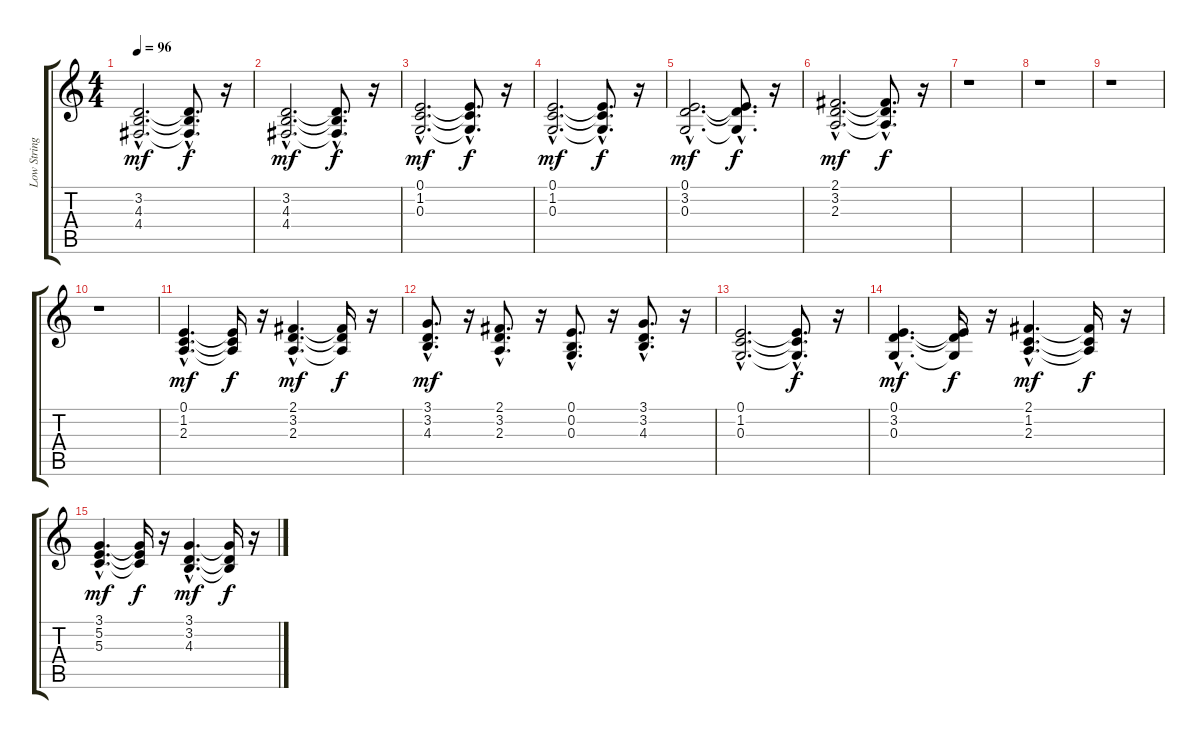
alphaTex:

\track ("Low String Ensemble" "Low String") {instrument stringensemble1}
\staff {score tabs}
\tuning (E4 B3 G3 D3 A2 E2) {hide}
\ts (4 4)
\tempo 96
\clef g2
\ks c
(3.2{hac} 4.3{hac} 4.4{hac}).2{d dy mf} (3.2{hac t} 4.3{hac t} 4.4{hac t}).8{d dy f} r.16 |
(3.2{hac} 4.3{hac} 4.4{hac}).2{d dy mf} (3.2{hac t} 4.3{hac t} 4.4{hac t}).8{d dy f} r.16 |
(0.1{hac} 1.2{hac} 0.3{hac}).2{d dy mf} (0.1{hac t} 1.2{hac t} 0.3{hac t}).8{d dy f} r.16 |
(0.1{hac} 1.2{hac} 0.3{hac}).2{d dy mf} (0.1{hac t} 1.2{hac t} 0.3{hac t}).8{d dy f} r.16 |
(0.1{hac} 3.2{hac} 0.3{hac}).2{d dy mf} (0.1{hac t} 3.2{hac t} 0.3{hac t}).8{d dy f} r.16 |
(2.1{hac} 3.2{hac} 2.3{hac}).2{d dy mf} (2.1{hac t} 3.2{hac t} 2.3{hac t}).8{d dy f} r.16 |
r.1 |
r.1 |
r.1 |
r.1 |
(0.1{hac} 1.2{hac} 2.3{hac}).4{d dy mf} (0.1{t} 1.2{t} 2.3{t}).16{dy f} r.16 (2.1{hac} 3.2{hac} 2.3{hac}).4{d dy mf} (2.1{t} 3.2{t} 2.3{t}).16{dy f} r.16 |
(3.1{hac} 3.2{hac} 4.3{hac}).8{d dy mf} r.16 (2.1{hac} 3.2{hac} 2.3{hac}).8{d} r.16 (0.1{hac} 0.2{hac} 0.3{hac}).8{d} r.16 (3.1{hac} 3.2{hac} 4.3{hac}).8{d} r.16 |
(0.1{hac} 1.2{hac} 0.3{hac}).2{d} (0.1{hac t} 1.2{hac t} 0.3{hac t}).8{d dy f} r.16 |
(0.1{hac} 3.2{hac} 0.3{hac}).4{d dy mf} (0.1{t} 3.2{t} 0.3{t}).16{dy f} r.16 (2.1{hac} 1.2{hac} 2.3{hac}).4{d dy mf} (2.1{t} 1.2{t} 2.3{t}).16{dy f} r.16 |
(3.1{hac} 5.2{hac} 5.3{hac}).4{d dy mf} (3.1{t} 5.2{t} 5.3{t}).16{dy f} r.16 (3.1{hac} 3.2{hac} 4.3{hac}).4{d dy mf} (3.1{t} 3.2{t} 4.3{t}).16{dy f} r.16
